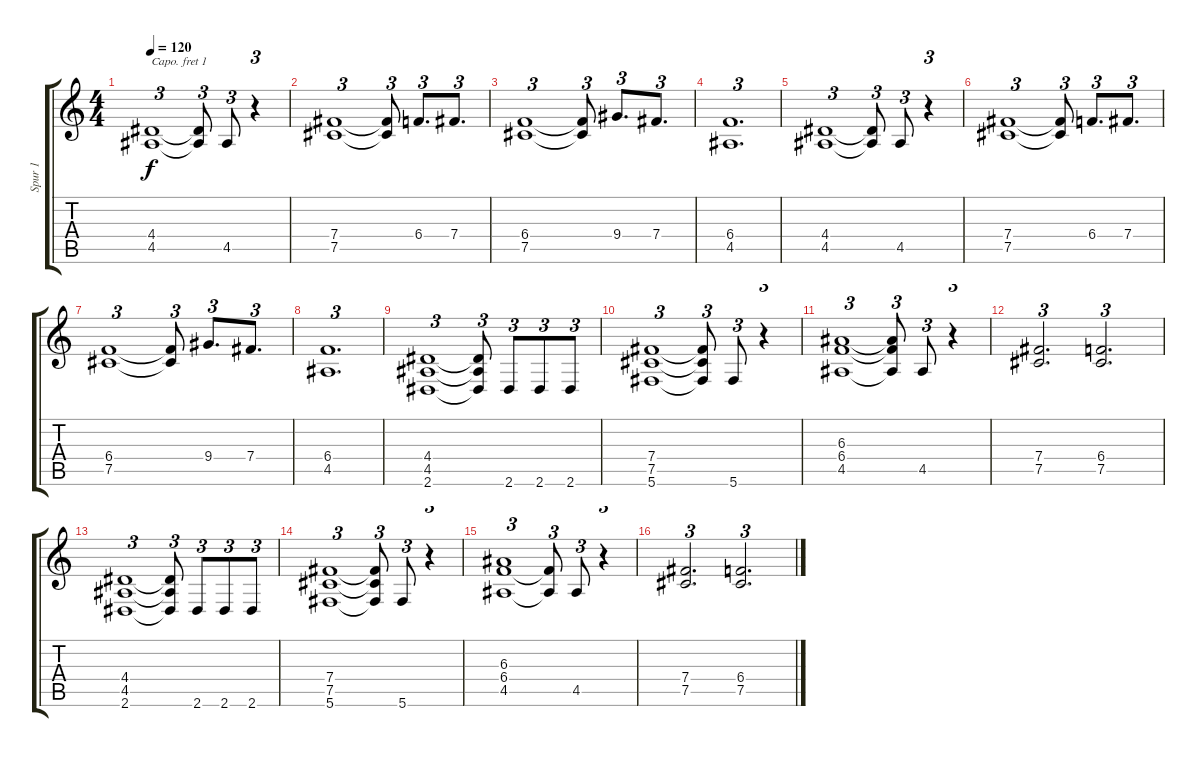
\track ("Spur 1" "Spur 1") {instrument distortionguitar}
\staff {score tabs}
\capo 1
\tuning (C4 G3 Eb3 Bb2 F2 C2) {hide}
\ts (4 4)
\tempo 120
\clef g2
\ks c
(4.4 4.5).1{tu (3 2) dy f instrument distortionguitar} (4.4{t} 4.5{t}).8{tu (3 2)} 4.5.8{tu (3 2)} r.4{tu (3 2)} |
(7.4 7.5).1{tu (3 2)} (7.4{t} 7.5{t}).8{tu (3 2)} 6.4.8{d tu (3 2)} 7.4.8{d tu (3 2)} |
(6.4 7.5).1{tu (3 2)} (6.4{t} 7.5{t}).8{tu (3 2)} 9.4.8{d tu (3 2)} 7.4.8{d tu (3 2)} |
(6.4 4.5).1{d tu (3 2)} |
(4.4 4.5).1{tu (3 2)} (4.4{t} 4.5{t}).8{tu (3 2)} 4.5.8{tu (3 2)} r.4{tu (3 2)} |
(7.4 7.5).1{tu (3 2)} (7.4{t} 7.5{t}).8{tu (3 2)} 6.4.8{d tu (3 2)} 7.4.8{d tu (3 2)} |
(6.4 7.5).1{tu (3 2)} (6.4{t} 7.5{t}).8{tu (3 2)} 9.4.8{d tu (3 2)} 7.4.8{d tu (3 2)} |
(6.4 4.5).1{d tu (3 2)} |
(4.4 4.5 2.6).1{tu (3 2) volume 14} (4.4{t} 4.5{t} 2.6{t}).8{tu (3 2)} 2.6.8{tu (3 2)} 2.6.8{tu (3 2)} 2.6.8{tu (3 2)} |
(7.4 7.5 5.6).1{tu (3 2)} (7.4{t} 7.5{t} 5.6{t}).8{tu (3 2)} 5.6.8{tu (3 2)} r.4{tu (3 2)} |
(6.3 6.4 4.5).1{tu (3 2)} (6.3{t} 6.4{t} 4.5{t}).8{tu (3 2)} 4.5.8{tu (3 2)} r.4{tu (3 2)} |
(7.4 7.5).2{d tu (3 2)} (6.4 7.5).2{d tu (3 2)} |
(4.4 4.5 2.6).1{tu (3 2)} (4.4{t} 4.5{t} 2.6{t}).8{tu (3 2)} 2.6.8{tu (3 2)} 2.6.8{tu (3 2)} 2.6.8{tu (3 2)} |
(7.4 7.5 5.6).1{tu (3 2)} (7.4{t} 7.5{t} 5.6{t}).8{tu (3 2)} 5.6.8{tu (3 2)} r.4{tu (3 2)} |
(6.3 6.4 4.5).1{tu (3 2)} (6.4{t} 4.5{t}).8{tu (3 2)} 4.5.8{tu (3 2)} r.4{tu (3 2)} |
(7.4 7.5).2{d tu (3 2)} (6.4 7.5).2{d tu (3 2)}
